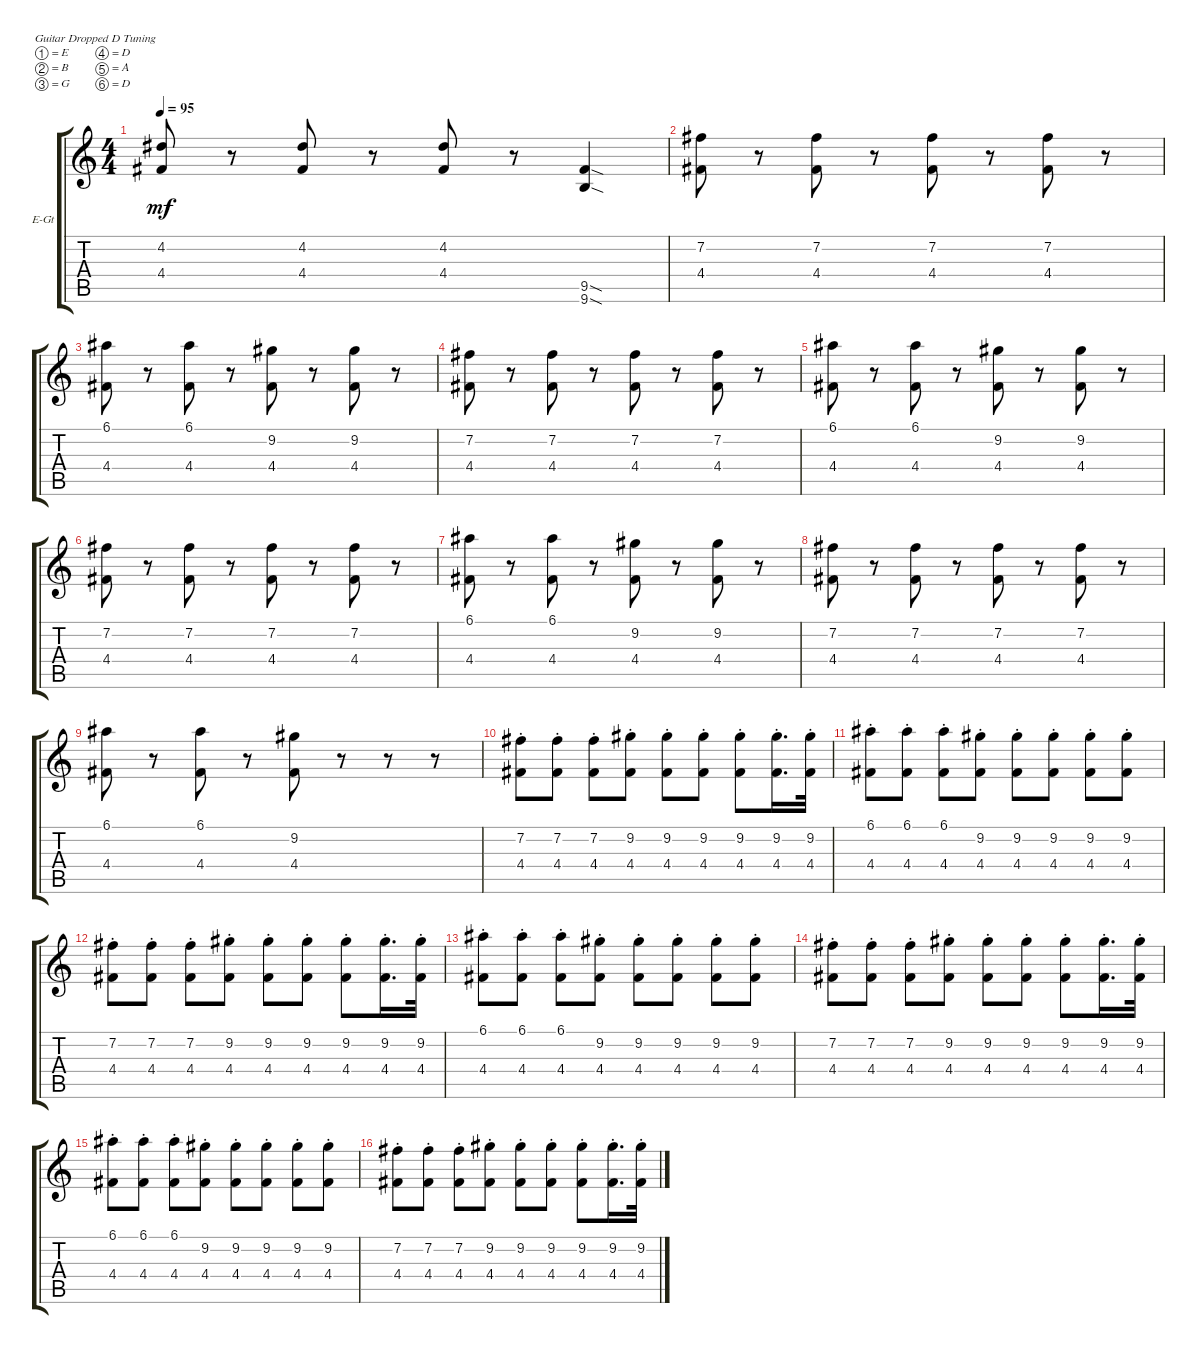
\defaultSystemsLayout 4
\bracketExtendMode groupsimilarinstruments
\firstSystemTrackNameOrientation horizontal
\otherSystemsTrackNameOrientation horizontal
\track ("Electric Guitar" "E-Gt") {instrument distortionguitar}
\staff {score tabs}
\tuning (E4 B3 G3 D3 A2 D2)
\ts (4 4)
\tempo 95
\clef g2
\ks c
(4.4 4.2).8{dy mf instrument distortionguitar} r.8 (4.2 4.4).8 r.8 (4.4 4.2).8 r.8 (9.6{sod} 9.5{sod}).4 |
(4.4 7.2).8 r.8 (7.2 4.4).8 r.8 (4.4 7.2).8 r.8 (7.2 4.4).8 r.8 |
(4.4 6.1).8 r.8 (6.1 4.4).8 r.8 (4.4 9.2).8 r.8 (9.2 4.4).8 r.8 |
(4.4 7.2).8 r.8 (7.2 4.4).8 r.8 (4.4 7.2).8 r.8 (7.2 4.4).8 r.8 |
(4.4 6.1).8 r.8 (6.1 4.4).8 r.8 (4.4 9.2).8 r.8 (9.2 4.4).8 r.8 |
(4.4 7.2).8 r.8 (7.2 4.4).8 r.8 (4.4 7.2).8 r.8 (7.2 4.4).8 r.8 |
(4.4 6.1).8 r.8 (6.1 4.4).8 r.8 (4.4 9.2).8 r.8 (9.2 4.4).8 r.8 |
(4.4 7.2).8 r.8 (7.2 4.4).8 r.8 (4.4 7.2).8 r.8 (7.2 4.4).8 r.8 |
(4.4 6.1).8 r.8 (6.1 4.4).8 r.8 (4.4 9.2).8 r.8 r.8 r.8 |
(4.4{st} 7.2{st}).8 (7.2{st} 4.4{st}).8 (7.2{st} 4.4{st}).8 (9.2{st} 4.4{st}).8 (9.2{st} 4.4{st}).8 (9.2{st} 4.4{st}).8 (9.2{st} 4.4{st}).8 (9.2{st} 4.4{st}).16{d} (9.2{st} 4.4{st}).32 |
(4.4{st} 6.1{st}).8 (6.1{st} 4.4{st}).8 (6.1{st} 4.4{st}).8 (4.4{st} 9.2{st}).8 (9.2{st} 4.4{st}).8 (9.2{st} 4.4{st}).8 (9.2{st} 4.4{st}).8 (9.2{st} 4.4{st}).8 |
(4.4{st} 7.2{st}).8 (7.2{st} 4.4{st}).8 (7.2{st} 4.4{st}).8 (9.2{st} 4.4{st}).8 (9.2{st} 4.4{st}).8 (9.2{st} 4.4{st}).8 (9.2{st} 4.4{st}).8 (9.2{st} 4.4{st}).16{d} (9.2{st} 4.4{st}).32 |
(4.4{st} 6.1{st}).8 (6.1{st} 4.4{st}).8 (6.1{st} 4.4{st}).8 (4.4{st} 9.2{st}).8 (9.2{st} 4.4{st}).8 (9.2{st} 4.4{st}).8 (9.2{st} 4.4{st}).8 (9.2{st} 4.4{st}).8 |
(4.4{st} 7.2{st}).8 (7.2{st} 4.4{st}).8 (7.2{st} 4.4{st}).8 (9.2{st} 4.4{st}).8 (9.2{st} 4.4{st}).8 (9.2{st} 4.4{st}).8 (9.2{st} 4.4{st}).8 (9.2{st} 4.4{st}).16{d} (9.2{st} 4.4{st}).32 |
(4.4{st} 6.1{st}).8 (6.1{st} 4.4{st}).8 (6.1{st} 4.4{st}).8 (4.4{st} 9.2{st}).8 (9.2{st} 4.4{st}).8 (9.2{st} 4.4{st}).8 (9.2{st} 4.4{st}).8 (9.2{st} 4.4{st}).8 |
(4.4{st} 7.2{st}).8 (7.2{st} 4.4{st}).8 (7.2{st} 4.4{st}).8 (9.2{st} 4.4{st}).8 (9.2{st} 4.4{st}).8 (9.2{st} 4.4{st}).8 (9.2{st} 4.4{st}).8 (9.2{st} 4.4{st}).16{d} (9.2{st} 4.4{st}).32
